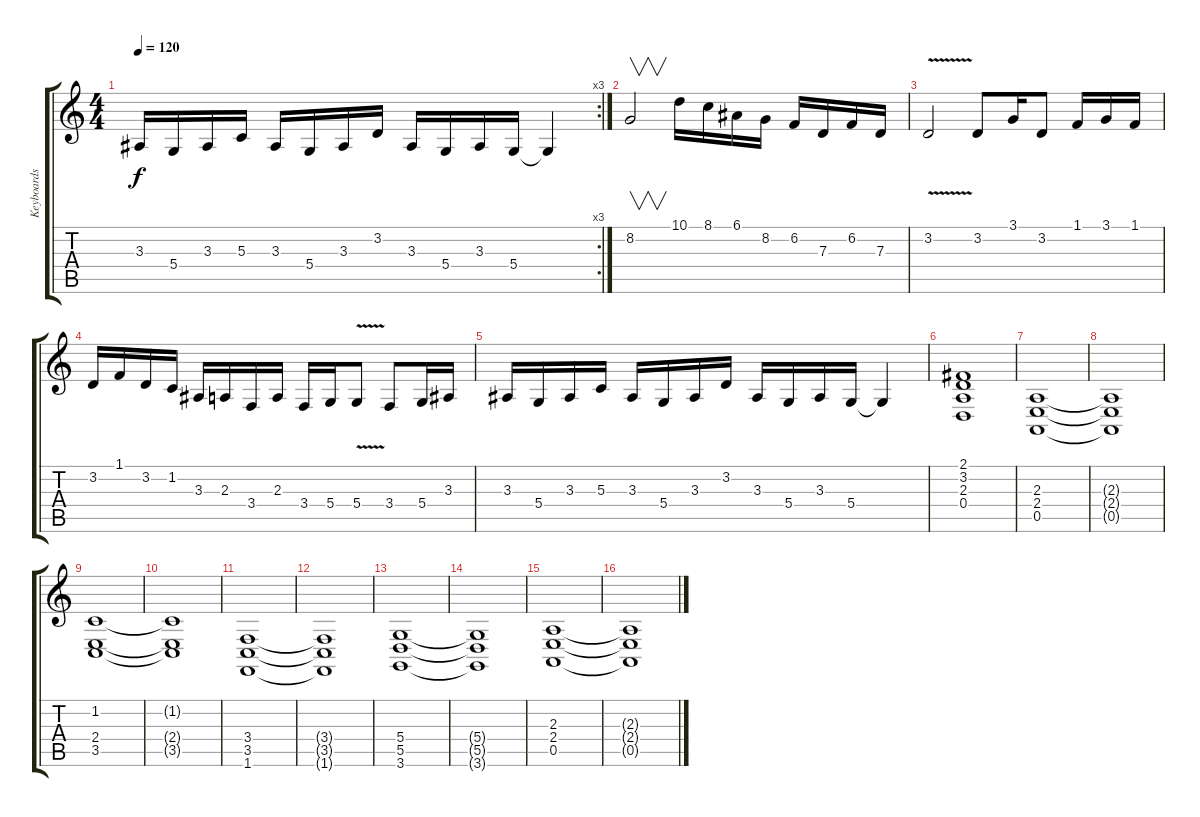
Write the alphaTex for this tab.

\track ("Keyboards" "Keyboards") {instrument lead2sawtooth}
\staff {score tabs}
\tuning (E4 B3 G3 D3 A2 E2) {hide}
\rc 3
\ts (4 4)
\tempo 120
\clef g2
\ks c
3.3.16{dy f} 5.4.16 3.3.16 5.3.16 3.3.16 5.4.16 3.3.16 3.2.16 3.3.16 5.4.16 3.3.16 5.4.16 5.4{t}.4 |
8.2.2{v volume 16} 10.1.16 8.1.16 6.1.16 8.2.16 6.2.16 7.3.16 6.2.16 7.3.16 |
3.2{v}.2 3.2.8 3.1.16 3.2.8 1.1.16 3.1.16 1.1.16 |
3.2.16 1.1.16 3.2.16 1.2.16 3.3.16 2.3.16 3.4.16 2.3.16 3.4.16 5.4.16 5.4{v}.8 3.4.8 5.4.16 3.3.16 |
3.3.16 5.4.16 3.3.16 5.3.16 3.3.16 5.4.16 3.3.16 3.2.16 3.3.16 5.4.16 3.3.16 5.4.16 5.4{t}.4 |
(2.1 3.2 2.3 0.4).1 |
(2.3 2.4 0.5).1{volume 13} |
(2.3{t} 2.4{t} 0.5{t}).1 |
(1.2 2.4 3.5).1 |
(1.2{t} 2.4{t} 3.5{t}).1 |
(3.4 3.5 1.6).1 |
(3.4{t} 3.5{t} 1.6{t}).1 |
(5.4 5.5 3.6).1 |
(5.4{t} 5.5{t} 3.6{t}).1 |
(2.3 2.4 0.5).1 |
(2.3{t} 2.4{t} 0.5{t}).1
